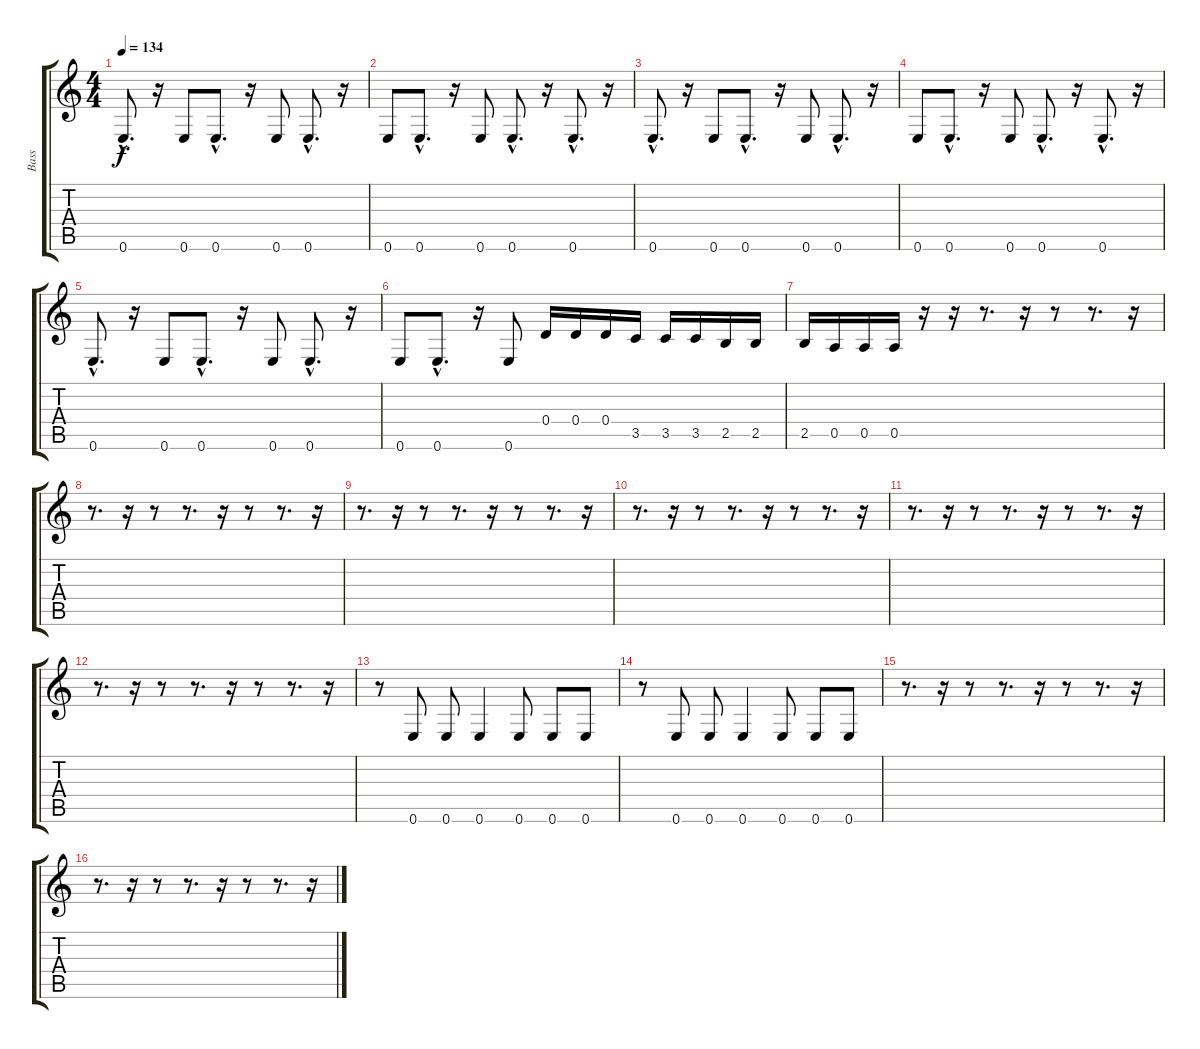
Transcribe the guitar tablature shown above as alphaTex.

\track ("Bass" "Bass") {instrument electricbassfinger}
\staff {score tabs}
\tuning (E4 B3 G3 D3 A2 E2) {hide}
\ts (4 4)
\tempo 134
\clef g2
\ks c
0.6{hac}.8{d dy f} r.16 0.6.8 0.6{hac}.8{d} r.16 0.6.8 0.6{hac}.8{d} r.16 |
0.6.8 0.6{hac}.8{d} r.16 0.6.8 0.6{hac}.8{d} r.16 0.6{hac}.8{d} r.16 |
0.6{hac}.8{d} r.16 0.6.8 0.6{hac}.8{d} r.16 0.6.8 0.6{hac}.8{d} r.16 |
0.6.8 0.6{hac}.8{d} r.16 0.6.8 0.6{hac}.8{d} r.16 0.6{hac}.8{d} r.16 |
0.6{hac}.8{d} r.16 0.6.8 0.6{hac}.8{d} r.16 0.6.8 0.6{hac}.8{d} r.16 |
0.6.8 0.6{hac}.8{d} r.16 0.6.8 0.4.16 0.4.16 0.4.16 3.5.16 3.5.16 3.5.16 2.5.16 2.5.16 |
2.5.16 0.5.16 0.5.16 0.5.16 r.16 r.16 r.8{d} r.16 r.8 r.8{d} r.16 |
r.8{d} r.16 r.8 r.8{d} r.16 r.8 r.8{d} r.16 |
r.8{d} r.16 r.8 r.8{d} r.16 r.8 r.8{d} r.16 |
r.8{d} r.16 r.8 r.8{d} r.16 r.8 r.8{d} r.16 |
r.8{d} r.16 r.8 r.8{d} r.16 r.8 r.8{d} r.16 |
r.8{d} r.16 r.8 r.8{d} r.16 r.8 r.8{d} r.16 |
r.8 0.6.8 0.6.8 0.6.4 0.6.8 0.6.8 0.6.8 |
r.8 0.6.8 0.6.8 0.6.4 0.6.8 0.6.8 0.6.8 |
r.8{d} r.16 r.8 r.8{d} r.16 r.8 r.8{d} r.16 |
r.8{d} r.16 r.8 r.8{d} r.16 r.8 r.8{d} r.16
